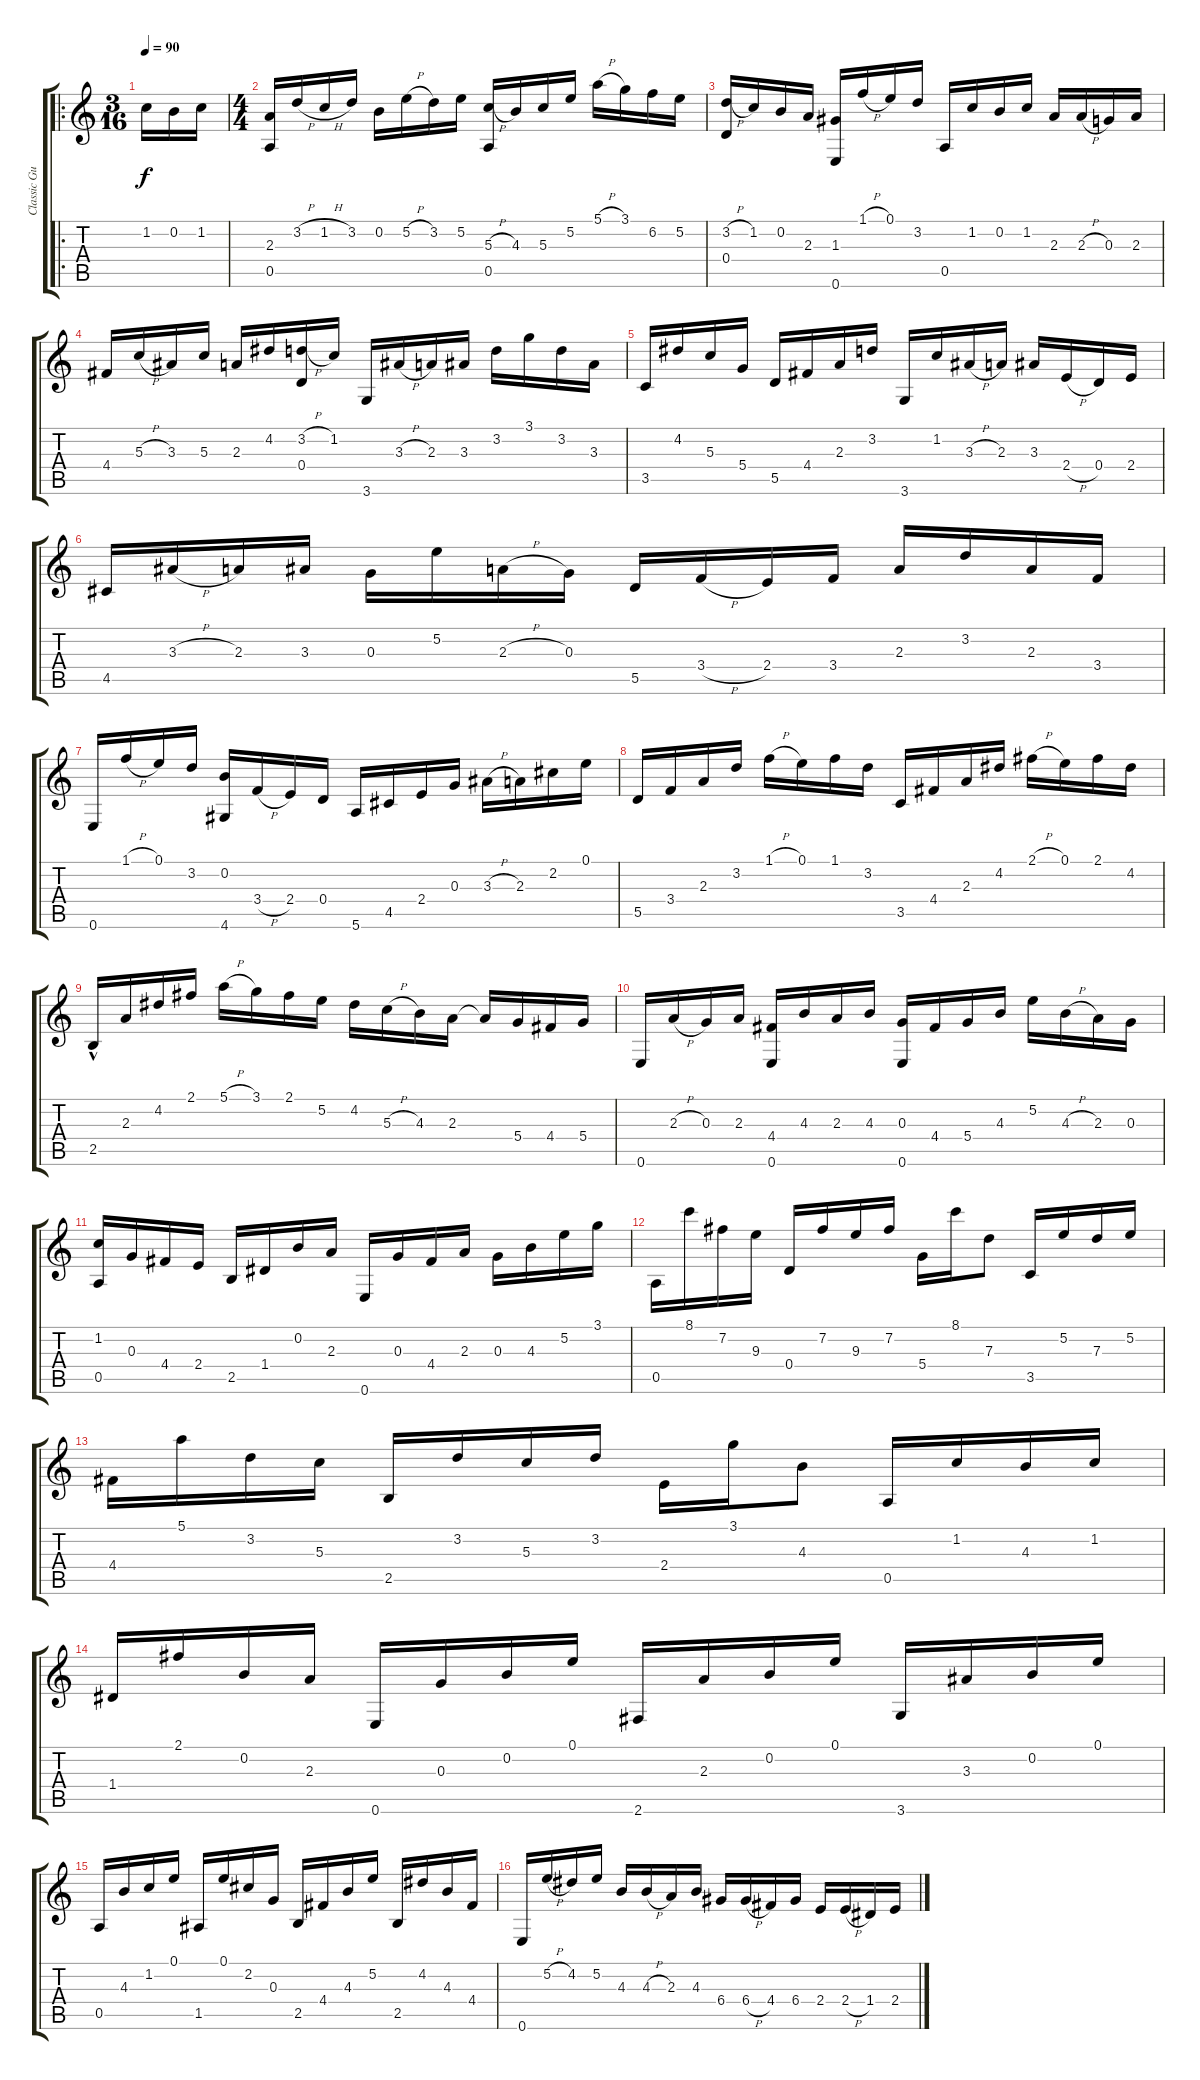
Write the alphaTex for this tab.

\track ("Classic Guitar" "Classic Gu") {instrument acousticguitarnylon}
\staff {score tabs}
\tuning (E4 B3 G3 D3 A2 E2) {hide}
\ro
\ts (3 16)
\tempo 90
\clef g2
\ks c
1.2.16{dy f instrument acousticguitarnylon} 0.2.16 1.2.16 |
\ts (4 4)
(2.3 0.5).16 3.2{h}.16 1.2{h}.16 3.2.16 0.2.16 5.2{h}.16 3.2.16 5.2.16 (5.3{h} 0.5).16 4.3.16 5.3.16 5.2.16 5.1{h}.16 3.1.16 6.2.16 5.2.16 |
(3.2{h} 0.4).16 1.2.16 0.2.16 2.3.16 (1.3 0.6).16 1.1{h}.16 0.1.16 3.2.16 0.5.16 1.2.16 0.2.16 1.2.16 2.3.16 2.3{h}.16 0.3.16 2.3.16 |
4.4.16 5.3{h}.16 3.3.16 5.3.16 2.3.16 4.2.16 (3.2{h} 0.4).16 1.2.16 3.6.16 3.3{h}.16 2.3.16 3.3.16 3.2.16 3.1.16 3.2.16 3.3.16 |
3.5.16 4.2.16 5.3.16 5.4.16 5.5.16 4.4.16 2.3.16 3.2.16 3.6.16 1.2.16 3.3{h}.16 2.3.16 3.3.16 2.4{h}.16 0.4.16 2.4.16 |
4.5.16 3.3{h}.16 2.3.16 3.3.16 0.3.16 5.2.16 2.3{h}.16 0.3.16 5.5.16 3.4{h}.16 2.4.16 3.4.16 2.3.16 3.2.16 2.3.16 3.4.16 |
0.6.16 1.1{h}.16 0.1.16 3.2.16 (0.2 4.6).16 3.4{h}.16 2.4.16 0.4.16 5.6.16 4.5.16 2.4.16 0.3.16 3.3{h}.16 2.3.16 2.2.16 0.1.16 |
5.5.16 3.4.16 2.3.16 3.2.16 1.1{h}.16 0.1.16 1.1.16 3.2.16 3.5.16 4.4.16 2.3.16 4.2.16 2.1{h}.16 0.1.16 2.1.16 4.2.16 |
2.5{hac}.16 2.3.16 4.2.16 2.1.16 5.1{h}.16 3.1.16 2.1.16 5.2.16 4.2.16 5.3{h}.16 4.3.16 2.3.16 2.3{t}.16 5.4.16 4.4.16 5.4.16 |
0.6.16 2.3{h}.16 0.3.16 2.3.16 (4.4 0.6).16 4.3.16 2.3.16 4.3.16 (0.3 0.6).16 4.4.16 5.4.16 4.3.16 5.2.16 4.3{h}.16 2.3.16 0.3.16 |
(1.2 0.5).16 0.3.16 4.4.16 2.4.16 2.5.16 1.4.16 0.2.16 2.3.16 0.6.16 0.3.16 4.4.16 2.3.16 0.3.16 4.3.16 5.2.16 3.1.16 |
0.5.16 8.1.16 7.2.16 9.3.16 0.4.16 7.2.16 9.3.16 7.2.16 5.4.16 8.1.16 7.3.8 3.5.16 5.2.16 7.3.16 5.2.16 |
4.4.16 5.1.16 3.2.16 5.3.16 2.5.16 3.2.16 5.3.16 3.2.16 2.4.16 3.1.16 4.3.8 0.5.16 1.2.16 4.3.16 1.2.16 |
1.4.16 2.1.16 0.2.16 2.3.16 0.6.16 0.3.16 0.2.16 0.1.16 2.6.16 2.3.16 0.2.16 0.1.16 3.6.16 3.3.16 0.2.16 0.1.16 |
0.5.16 4.3.16 1.2.16 0.1.16 1.5.16 0.1.16 2.2.16 0.3.16 2.5.16 4.4.16 4.3.16 5.2.16 2.5.16 4.2.16 4.3.16 4.4.16 |
0.6.16 5.2{h}.16 4.2.16 5.2.16 4.3.16 4.3{h}.16 2.3.16 4.3.16 6.4.16 6.4{h}.16 4.4.16 6.4.16 2.4.16 2.4{h}.16 1.4.16 2.4.16
